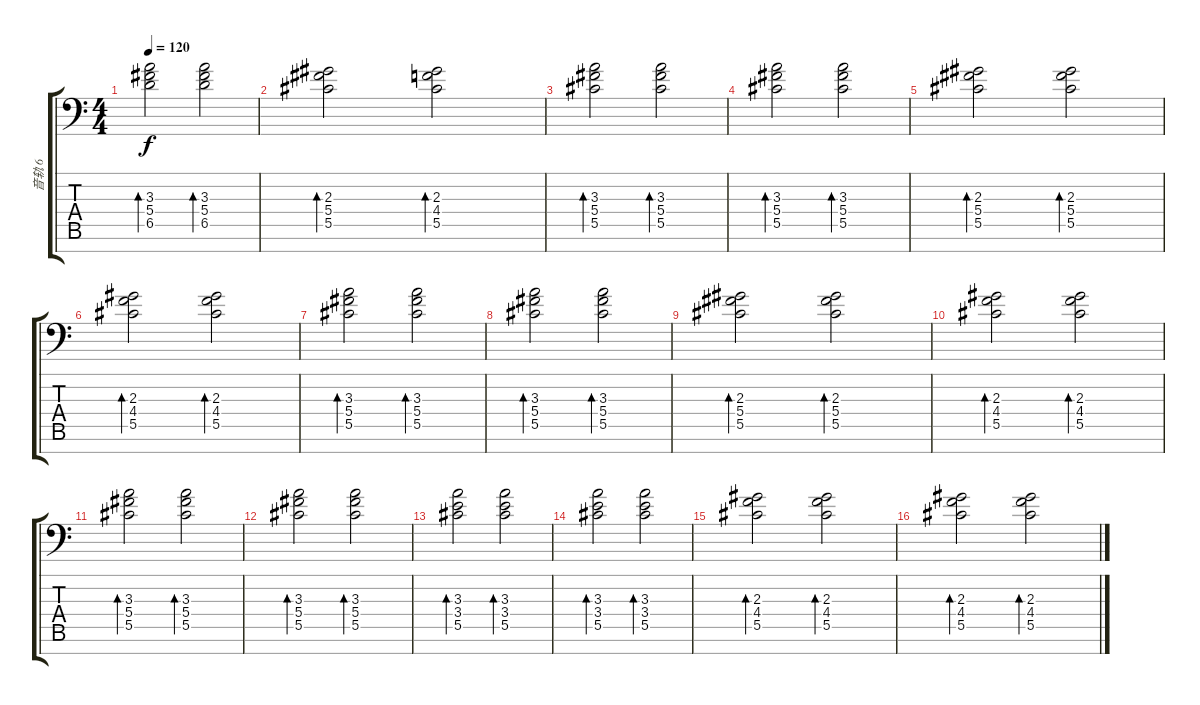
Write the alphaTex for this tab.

\track ("音轨 6" "音轨 6") {instrument electricguitarjazz}
\staff {score tabs}
\tuning (Eb4 Bb3 Gb3 Db3 Ab2 Eb2 Bb1) {hide}
\ts (4 4)
\tempo 120
\clef f4
\ks c
(3.3 5.4 6.5).2{bd 240 dy f} (3.3 5.4 6.5).2{bd 240} |
(2.3 5.4 5.5).2{bd 240} (2.3 4.4 5.5).2{bd 240} |
(3.3 5.4 5.5).2{bd 240} (3.3 5.4 5.5).2{bd 240} |
(3.3 5.4 5.5).2{bd 240} (3.3 5.4 5.5).2{bd 240} |
(2.3 5.4 5.5).2{bd 240} (2.3 5.4 5.5).2{bd 240} |
(2.3 4.4 5.5).2{bd 240} (2.3 4.4 5.5).2{bd 240} |
(3.3 5.4 5.5).2{bd 240} (3.3 5.4 5.5).2{bd 240} |
(3.3 5.4 5.5).2{bd 240} (3.3 5.4 5.5).2{bd 240} |
(2.3 5.4 5.5).2{bd 240} (2.3 5.4 5.5).2{bd 240} |
(2.3 4.4 5.5).2{bd 240} (2.3 4.4 5.5).2{bd 240} |
(3.3 5.4 5.5).2{bd 240} (3.3 5.4 5.5).2{bd 240} |
(3.3 5.4 5.5).2{bd 240} (3.3 5.4 5.5).2{bd 240} |
(3.3 3.4 5.5).2{bd 240} (3.3 3.4 5.5).2{bd 240} |
(3.3 3.4 5.5).2{bd 240} (3.3 3.4 5.5).2{bd 240} |
(2.3 4.4 5.5).2{bd 240} (2.3 4.4 5.5).2{bd 240} |
(2.3 4.4 5.5).2{bd 240} (2.3 4.4 5.5).2{bd 240}
